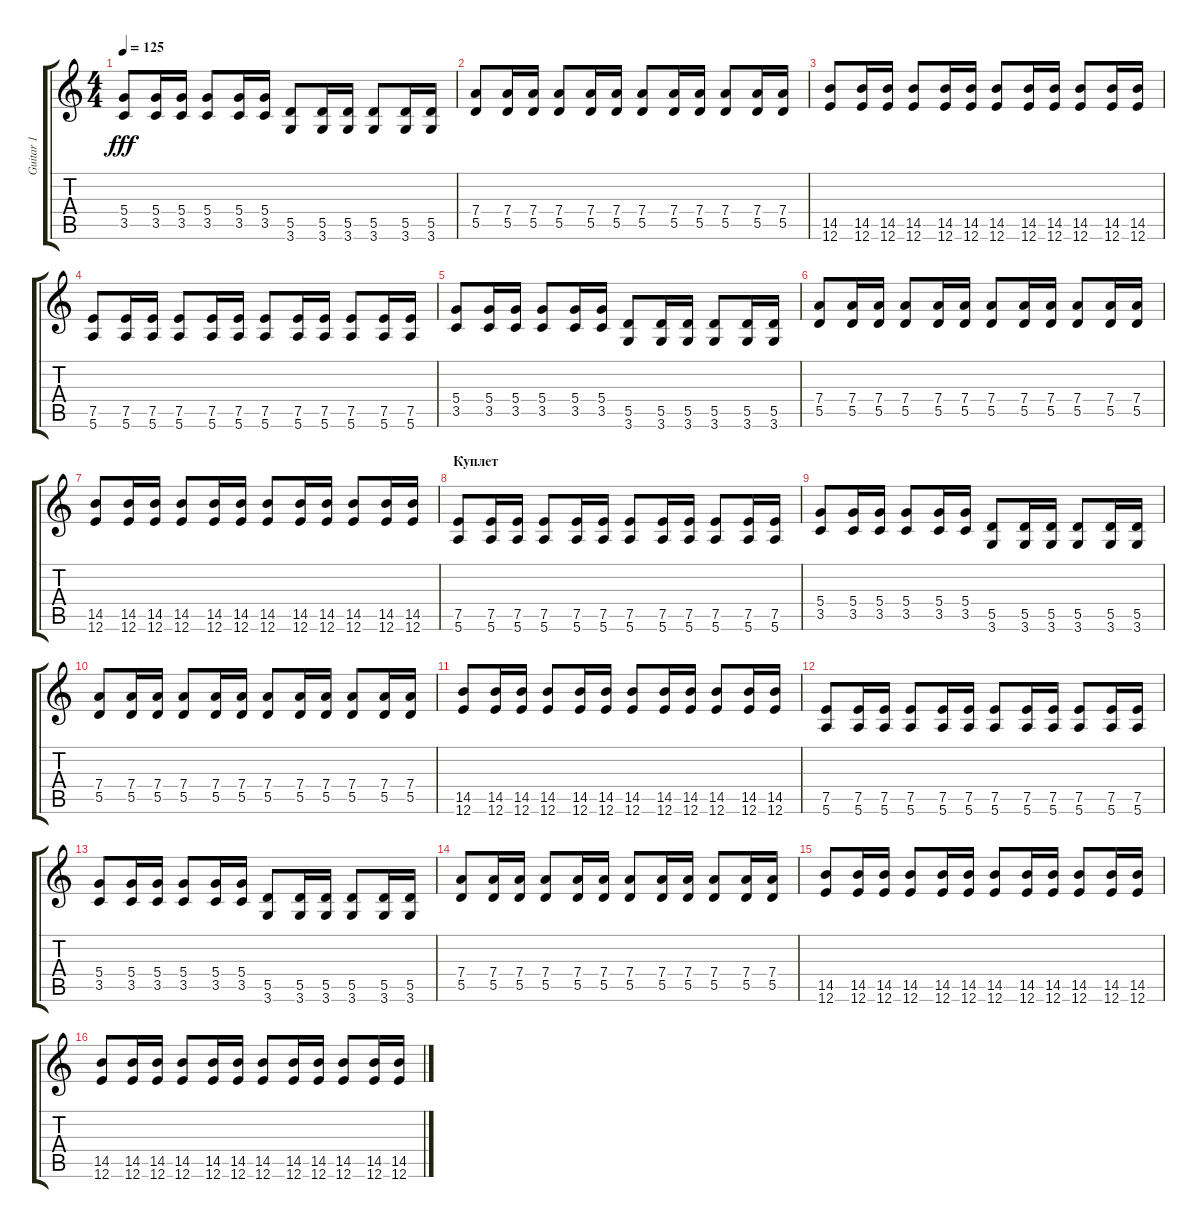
\track ("Guitar 1" "Guitar 1") {instrument distortionguitar}
\staff {score tabs}
\tuning (E4 B3 G3 D3 A2 E2) {hide}
\ts (4 4)
\tempo 125
\clef g2
\ks c
(5.4 3.5).8{dy fff} (5.4 3.5).16 (5.4 3.5).16 (5.4 3.5).8 (5.4 3.5).16 (5.4 3.5).16 (5.5 3.6).8 (5.5 3.6).16 (5.5 3.6).16 (5.5 3.6).8 (5.5 3.6).16 (5.5 3.6).16 |
(7.4 5.5).8 (7.4 5.5).16 (7.4 5.5).16 (7.4 5.5).8 (7.4 5.5).16 (7.4 5.5).16 (7.4 5.5).8 (7.4 5.5).16 (7.4 5.5).16 (7.4 5.5).8 (7.4 5.5).16 (7.4 5.5).16 |
(14.5 12.6).8 (14.5 12.6).16 (14.5 12.6).16 (14.5 12.6).8 (14.5 12.6).16 (14.5 12.6).16 (14.5 12.6).8 (14.5 12.6).16 (14.5 12.6).16 (14.5 12.6).8 (14.5 12.6).16 (14.5 12.6).16 |
(7.5 5.6).8 (7.5 5.6).16 (7.5 5.6).16 (7.5 5.6).8 (7.5 5.6).16 (7.5 5.6).16 (7.5 5.6).8 (7.5 5.6).16 (7.5 5.6).16 (7.5 5.6).8 (7.5 5.6).16 (7.5 5.6).16 |
(5.4 3.5).8 (5.4 3.5).16 (5.4 3.5).16 (5.4 3.5).8 (5.4 3.5).16 (5.4 3.5).16 (5.5 3.6).8 (5.5 3.6).16 (5.5 3.6).16 (5.5 3.6).8 (5.5 3.6).16 (5.5 3.6).16 |
(7.4 5.5).8 (7.4 5.5).16 (7.4 5.5).16 (7.4 5.5).8 (7.4 5.5).16 (7.4 5.5).16 (7.4 5.5).8 (7.4 5.5).16 (7.4 5.5).16 (7.4 5.5).8 (7.4 5.5).16 (7.4 5.5).16 |
(14.5 12.6).8 (14.5 12.6).16 (14.5 12.6).16 (14.5 12.6).8 (14.5 12.6).16 (14.5 12.6).16 (14.5 12.6).8 (14.5 12.6).16 (14.5 12.6).16 (14.5 12.6).8 (14.5 12.6).16 (14.5 12.6).16 |
\section ("" "Куплет")
(7.5 5.6).8 (7.5 5.6).16 (7.5 5.6).16 (7.5 5.6).8 (7.5 5.6).16 (7.5 5.6).16 (7.5 5.6).8 (7.5 5.6).16 (7.5 5.6).16 (7.5 5.6).8 (7.5 5.6).16 (7.5 5.6).16 |
(5.4 3.5).8 (5.4 3.5).16 (5.4 3.5).16 (5.4 3.5).8 (5.4 3.5).16 (5.4 3.5).16 (5.5 3.6).8 (5.5 3.6).16 (5.5 3.6).16 (5.5 3.6).8 (5.5 3.6).16 (5.5 3.6).16 |
(7.4 5.5).8 (7.4 5.5).16 (7.4 5.5).16 (7.4 5.5).8 (7.4 5.5).16 (7.4 5.5).16 (7.4 5.5).8 (7.4 5.5).16 (7.4 5.5).16 (7.4 5.5).8 (7.4 5.5).16 (7.4 5.5).16 |
(14.5 12.6).8 (14.5 12.6).16 (14.5 12.6).16 (14.5 12.6).8 (14.5 12.6).16 (14.5 12.6).16 (14.5 12.6).8 (14.5 12.6).16 (14.5 12.6).16 (14.5 12.6).8 (14.5 12.6).16 (14.5 12.6).16 |
(7.5 5.6).8 (7.5 5.6).16 (7.5 5.6).16 (7.5 5.6).8 (7.5 5.6).16 (7.5 5.6).16 (7.5 5.6).8 (7.5 5.6).16 (7.5 5.6).16 (7.5 5.6).8 (7.5 5.6).16 (7.5 5.6).16 |
(5.4 3.5).8 (5.4 3.5).16 (5.4 3.5).16 (5.4 3.5).8 (5.4 3.5).16 (5.4 3.5).16 (5.5 3.6).8 (5.5 3.6).16 (5.5 3.6).16 (5.5 3.6).8 (5.5 3.6).16 (5.5 3.6).16 |
(7.4 5.5).8 (7.4 5.5).16 (7.4 5.5).16 (7.4 5.5).8 (7.4 5.5).16 (7.4 5.5).16 (7.4 5.5).8 (7.4 5.5).16 (7.4 5.5).16 (7.4 5.5).8 (7.4 5.5).16 (7.4 5.5).16 |
(14.5 12.6).8 (14.5 12.6).16 (14.5 12.6).16 (14.5 12.6).8 (14.5 12.6).16 (14.5 12.6).16 (14.5 12.6).8 (14.5 12.6).16 (14.5 12.6).16 (14.5 12.6).8 (14.5 12.6).16 (14.5 12.6).16 |
(14.5 12.6).8 (14.5 12.6).16 (14.5 12.6).16 (14.5 12.6).8 (14.5 12.6).16 (14.5 12.6).16 (14.5 12.6).8 (14.5 12.6).16 (14.5 12.6).16 (14.5 12.6).8 (14.5 12.6).16 (14.5 12.6).16
